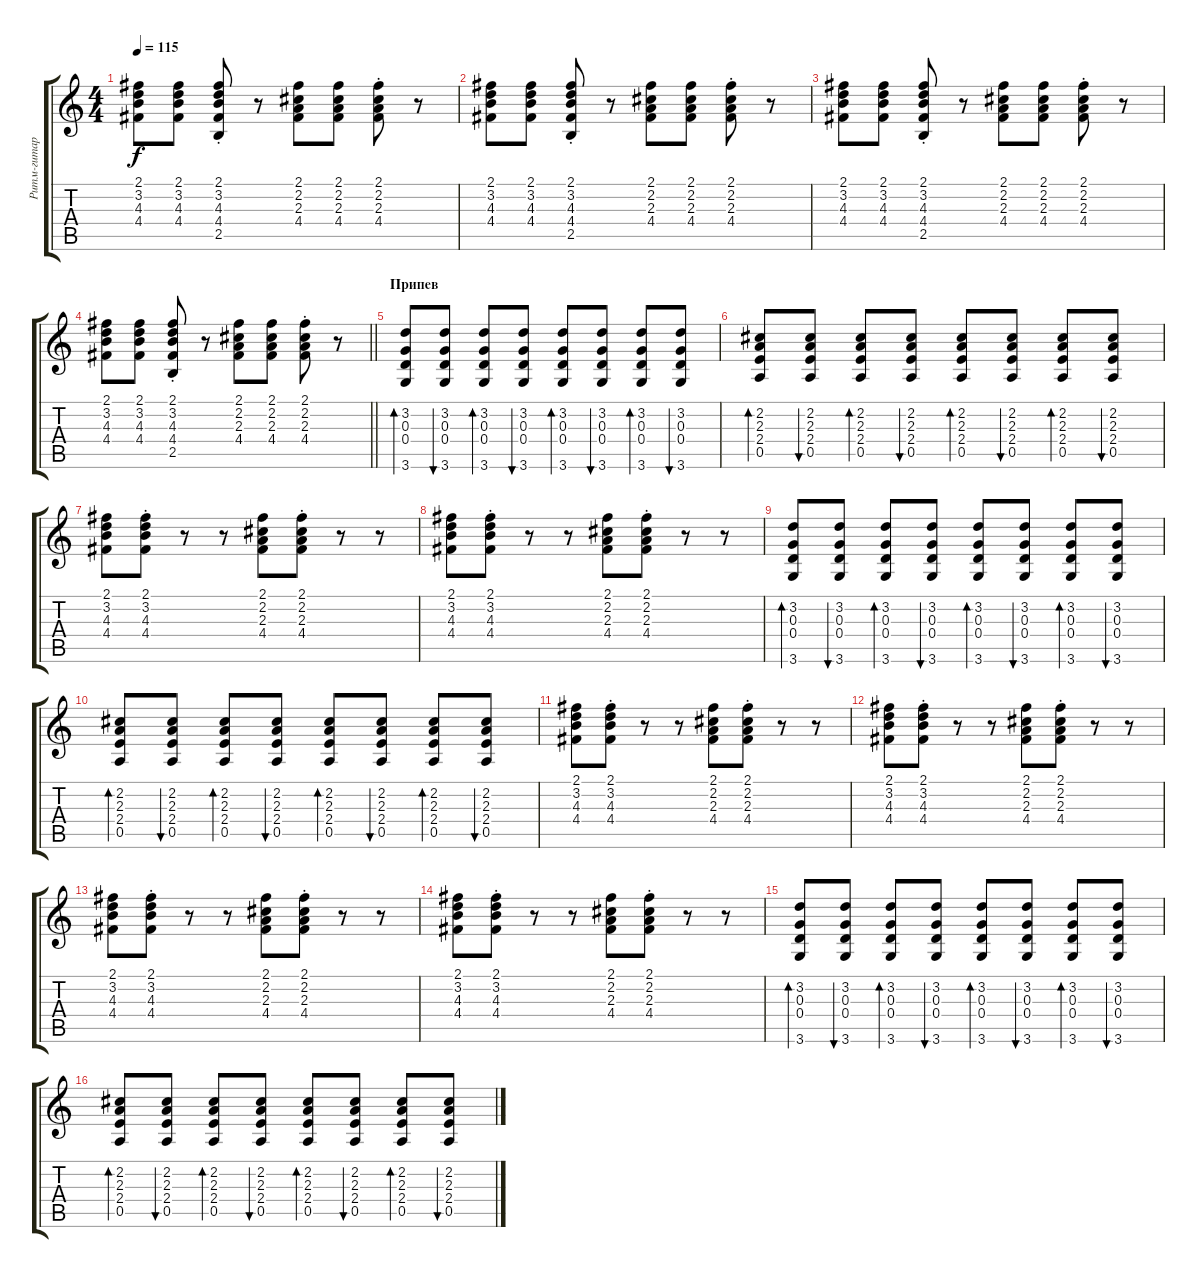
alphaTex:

\track ("Ритм-гитара" "Ритм-гитар") {instrument electricguitarclean}
\staff {score tabs}
\tuning (E4 B3 G3 D3 A2 E2) {hide}
\ts (4 4)
\tempo 115
\clef g2
\ks c
(2.1 3.2 4.3 4.4).8{dy f} (2.1 3.2 4.3 4.4).8 (2.1{st} 3.2{st} 4.3{st} 4.4{st} 2.5{st}).8 r.8 (2.1 2.2 2.3 4.4).8 (2.1 2.2 2.3 4.4).8 (2.1{st} 2.2{st} 2.3{st} 4.4{st}).8 r.8 |
(2.1 3.2 4.3 4.4).8 (2.1 3.2 4.3 4.4).8 (2.1{st} 3.2{st} 4.3{st} 4.4{st} 2.5{st}).8 r.8 (2.1 2.2 2.3 4.4).8 (2.1 2.2 2.3 4.4).8 (2.1{st} 2.2{st} 2.3{st} 4.4{st}).8 r.8 |
(2.1 3.2 4.3 4.4).8 (2.1 3.2 4.3 4.4).8 (2.1{st} 3.2{st} 4.3{st} 4.4{st} 2.5{st}).8 r.8 (2.1 2.2 2.3 4.4).8 (2.1 2.2 2.3 4.4).8 (2.1{st} 2.2{st} 2.3{st} 4.4{st}).8 r.8 |
\barLineRight lightlight
(2.1 3.2 4.3 4.4).8 (2.1 3.2 4.3 4.4).8 (2.1{st} 3.2{st} 4.3{st} 4.4{st} 2.5{st}).8 r.8 (2.1 2.2 2.3 4.4).8 (2.1 2.2 2.3 4.4).8 (2.1{st} 2.2{st} 2.3{st} 4.4{st}).8 r.8 |
\section ("" "Припев")
(3.2 0.3 0.4 3.6).8{bd 60} (3.2 0.3 0.4 3.6).8{bu 60} (3.2 0.3 0.4 3.6).8{bd 60} (3.2 0.3 0.4 3.6).8{bu 60} (3.2 0.3 0.4 3.6).8{bd 60} (3.2 0.3 0.4 3.6).8{bu 60} (3.2 0.3 0.4 3.6).8{bd 60} (3.2 0.3 0.4 3.6).8{bu 60} |
(2.2 2.3 2.4 0.5).8{bd 60} (2.2 2.3 2.4 0.5).8{bu 60} (2.2 2.3 2.4 0.5).8{bd 60} (2.2 2.3 2.4 0.5).8{bu 60} (2.2 2.3 2.4 0.5).8{bd 60} (2.2 2.3 2.4 0.5).8{bu 60} (2.2 2.3 2.4 0.5).8{bd 60} (2.2 2.3 2.4 0.5).8{bu 60} |
(2.1 3.2 4.3 4.4).8 (2.1{st} 3.2{st} 4.3{st} 4.4{st}).8 r.8 r.8 (2.1 2.2 2.3 4.4).8 (2.1{st} 2.2{st} 2.3{st} 4.4{st}).8 r.8 r.8 |
(2.1 3.2 4.3 4.4).8 (2.1{st} 3.2{st} 4.3{st} 4.4{st}).8 r.8 r.8 (2.1 2.2 2.3 4.4).8 (2.1{st} 2.2{st} 2.3{st} 4.4{st}).8 r.8 r.8 |
(3.2 0.3 0.4 3.6).8{bd 60} (3.2 0.3 0.4 3.6).8{bu 60} (3.2 0.3 0.4 3.6).8{bd 60} (3.2 0.3 0.4 3.6).8{bu 60} (3.2 0.3 0.4 3.6).8{bd 60} (3.2 0.3 0.4 3.6).8{bu 60} (3.2 0.3 0.4 3.6).8{bd 60} (3.2 0.3 0.4 3.6).8{bu 60} |
(2.2 2.3 2.4 0.5).8{bd 60} (2.2 2.3 2.4 0.5).8{bu 60} (2.2 2.3 2.4 0.5).8{bd 60} (2.2 2.3 2.4 0.5).8{bu 60} (2.2 2.3 2.4 0.5).8{bd 60} (2.2 2.3 2.4 0.5).8{bu 60} (2.2 2.3 2.4 0.5).8{bd 60} (2.2 2.3 2.4 0.5).8{bu 60} |
(2.1 3.2 4.3 4.4).8 (2.1{st} 3.2{st} 4.3{st} 4.4{st}).8 r.8 r.8 (2.1 2.2 2.3 4.4).8 (2.1{st} 2.2{st} 2.3{st} 4.4{st}).8 r.8 r.8 |
(2.1 3.2 4.3 4.4).8 (2.1{st} 3.2{st} 4.3{st} 4.4{st}).8 r.8 r.8 (2.1 2.2 2.3 4.4).8 (2.1{st} 2.2{st} 2.3{st} 4.4{st}).8 r.8 r.8 |
(2.1 3.2 4.3 4.4).8 (2.1{st} 3.2{st} 4.3{st} 4.4{st}).8 r.8 r.8 (2.1 2.2 2.3 4.4).8 (2.1{st} 2.2{st} 2.3{st} 4.4{st}).8 r.8 r.8 |
(2.1 3.2 4.3 4.4).8 (2.1{st} 3.2{st} 4.3{st} 4.4{st}).8 r.8 r.8 (2.1 2.2 2.3 4.4).8 (2.1{st} 2.2{st} 2.3{st} 4.4{st}).8 r.8 r.8 |
(3.2 0.3 0.4 3.6).8{bd 60} (3.2 0.3 0.4 3.6).8{bu 60} (3.2 0.3 0.4 3.6).8{bd 60} (3.2 0.3 0.4 3.6).8{bu 60} (3.2 0.3 0.4 3.6).8{bd 60} (3.2 0.3 0.4 3.6).8{bu 60} (3.2 0.3 0.4 3.6).8{bd 60} (3.2 0.3 0.4 3.6).8{bu 60} |
(2.2 2.3 2.4 0.5).8{bd 60} (2.2 2.3 2.4 0.5).8{bu 60} (2.2 2.3 2.4 0.5).8{bd 60} (2.2 2.3 2.4 0.5).8{bu 60} (2.2 2.3 2.4 0.5).8{bd 60} (2.2 2.3 2.4 0.5).8{bu 60} (2.2 2.3 2.4 0.5).8{bd 60} (2.2 2.3 2.4 0.5).8{bu 60}
